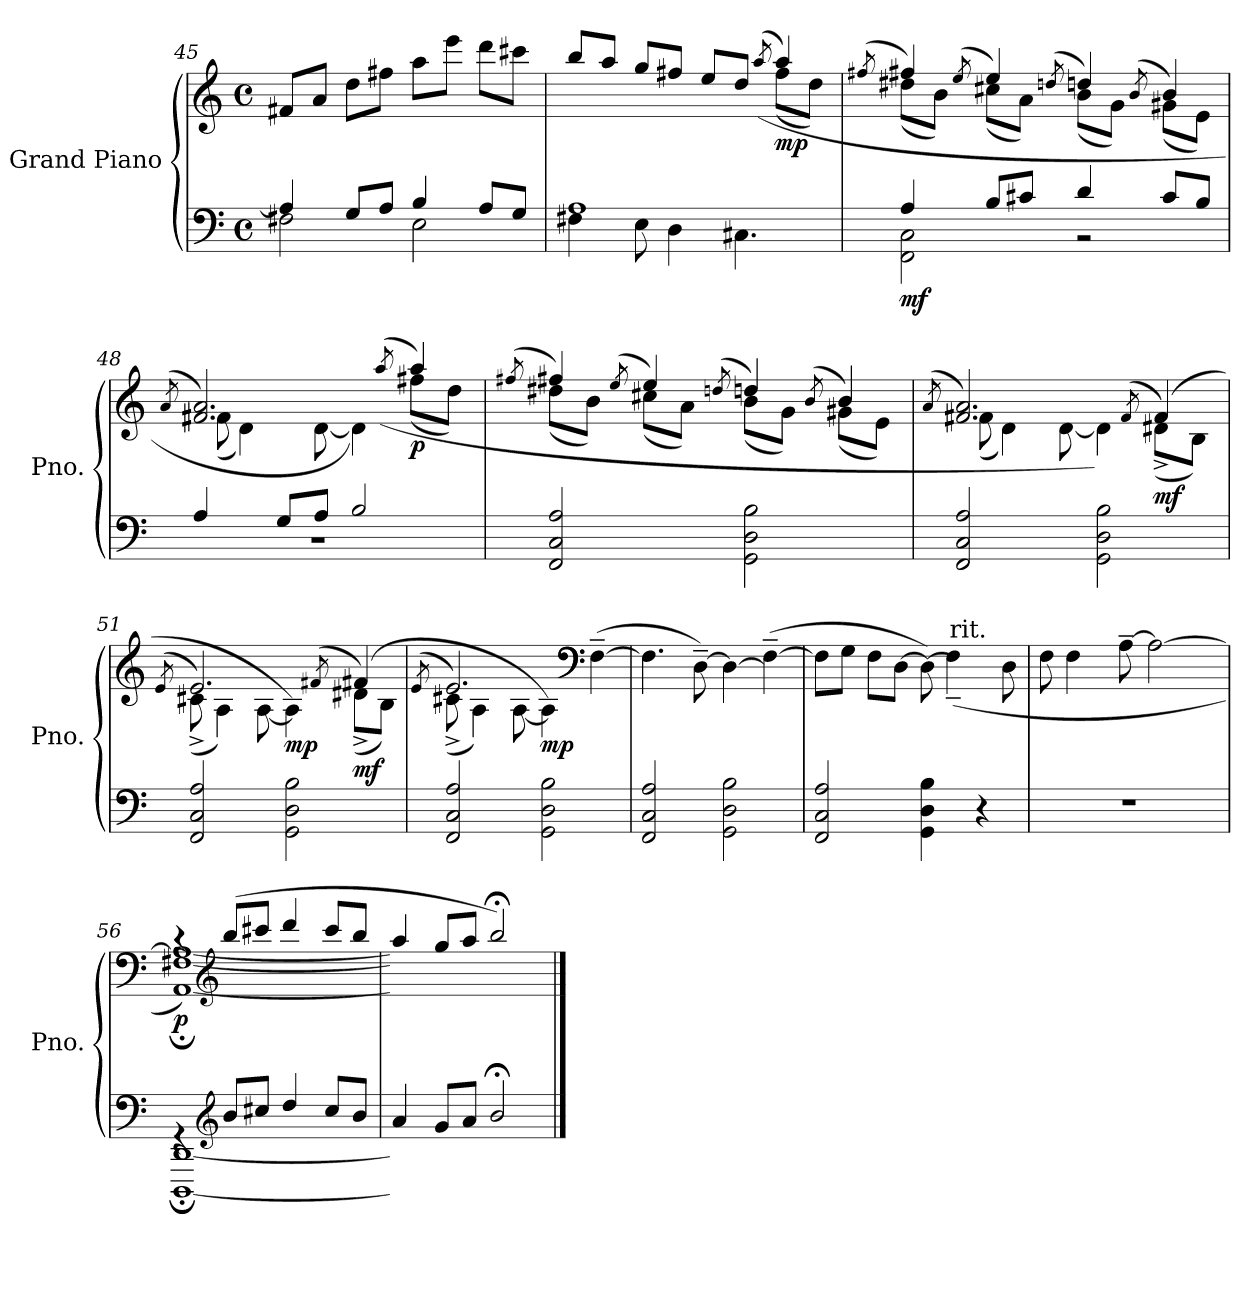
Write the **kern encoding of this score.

**kern	**kern	**dynam
*part1	*part1	*part1
*staff2	*staff1	*staff1/2
*I"Grand Piano	*	*
*I'Pno.	*	*
*clefF4	*clefG2	*
*k[]	*k[]	*
*M4/4	*M4/4	*
*met(c)	*met(c)	*
=45	=45	=45
*^	*	*
4A/]	2F#X\	8f#X/L	.
.	.	8a/J	.
8G/L	.	8dd\L	.
8A/J	.	8ff#X\J	.
4B/	2E\	8aa\L	.
.	.	8eee\J	.
8A/L	.	8ddd\L	.
8G/J	.	8ccc#X\J	.
!!LO:LB:g=z
=46	=46	=46	=46
*	*	*^	*
1A	4F#X\	8bb/L	2.ryy	.
.	.	8aa/J	.	.
.	8E\	8gg/L	.	.
.	4D\	8ff#X/J	.	.
.	.	8ee/L	.	.
.	4.C#X\	8dd/J	.	.
.	.	(>(>8qaa/	.	.
!	!	!	!	!LO:DY:b
.	.	4aa/)	(<8ff#\L	mp
.	.	.	8dd\J)	.
=47	=47	=47	=47	=47
.	.	(>8qff#X/	.	.
!	!	!	!	!LO:DY:b=2
4A/	2FF\ 2C\	4ff#/)	(<8dd#X\L	mf
.	.	.	8b\J)	.
.	.	(>8qee/	.	.
8B/L	.	4ee/)	(<8cc#X\L	.
8c#X/J	.	.	8a\J)	.
.	.	(>8qddn/	.	.
4d/	2r	4dd/)	(<8b\L	.
.	.	.	8g\J)	.
.	.	(>8qb/	.	.
8c#/L	.	4b/)	(<8g#X\L	.
8B/J	.	.	8e\J)	.
=48	=48	=48	=48	=48
.	.	(>8qa/	.	.
4A/	1r	2.f#X/ 2.a/)	(<8f#\	.
.	.	.	4d\)	.
8G/L	.	.	.	.
8A/J	.	.	[8d\	.
2B/	.	.	4d\])	.
.	.	(>(>8qaa/	.	.
!	!	!	!	!LO:DY:b
.	.	4aa/)	(<8ff#X\L	p
.	.	.	8dd\J)	.
*v	*v	*	*	*
!!LO:LB:g=z	!!
=49	=49	=49	=49
.	(>8qff#X/	.	.
2FF/ 2C/ 2A/	4ff#/)	(<8dd#X\L	.
.	.	8b\J)	.
.	(>8qee/	.	.
.	4ee/)	(<8cc#X\L	.
.	.	8a\J)	.
.	(>8qddn/	.	.
2GG\ 2D\ 2B\	4dd/)	(<8b\L	.
.	.	8g\J)	.
.	(>8qb/	.	.
.	4b/)	(<8g#X\L	.
.	.	8e\J)	.
=50	=50	=50	=50
.	(>8qa/	.	.
2FF/ 2C/ 2A/	2.f#X/ 2.a/)	(<8f#\	.
.	.	4d\)	.
.	.	[8d\	.
2GG\ 2D\ 2B\	.	4d\])	.
.	(>8qf#/	.	.
!	!	!	!LO:DY:b
.	(>4f#/)	(<8d#X^\L	mf
.	.	8B\J)	.
=51	=51	=51	=51
.	(>8qe/	.	.
2FF/ 2C/ 2A/	2.e/)	(<8c#X^\	.
.	.	4A\)	.
.	.	[8A\	.
!	!	!	!LO:DY:b
2GG\ 2D\ 2B\	.	4A\])	mp
.	(>8qf#X/	.	.
!	!	!	!LO:DY:b
.	(>4f#/)	(<8d#X^\L	mf
.	.	8B\J)	.
=52	=52	=52	=52
.	(>8qe/	.	.
2FF/ 2C/ 2A/	2.e/)	(<8c#X^\	.
.	.	4A\)	.
.	.	[8A\	.
!	!	!	!LO:DY:b
2GG\ 2D\ 2B\	.	4A\])	mp
*	*clefF4	*	*
.	4ryy	(>[4F~\	.
!!LO:LB:g=z	!!
=53	=53	=53	=53
2FF/ 2C/ 2A/	2.ryy	4.F\]	.
.	.	[8D~\)	.
2GG\ 2D\ 2B\	.	4D\_	.
.	(>[4F~\	4D\yy]	.
=54	=54	=54	=54
2FF/ 2C/ 2A/	8F\L]	8ryy	.
*	*v	*v	*
.	8G\J	.
.	8F\L	.
.	[8D\J	.
4GG\ 4D\ 4B\	8D\_)	.
*	*MM104	*
*	*^	*
!	!LO:TX:a:t=rit.	!	!
.	8D/yy]	(>4F~\	.
4r	4ryy	.	.
.	.	8D\	.
=55	=55	=55	=55
*	*MM100	*	*
1r	4ryy	8F\	.
.	.	4F\	.
*	*MM96	*	*
.	4ryy	.	.
.	.	[8A~\	.
*	*MM92	*	*
.	4ryy	2A\_	.
*	*MM88	*	*
.	4ryy	.	.
=56	=56	=56	=56
*	*MM84	*	*
*^	*	*	*
!	!	!	!	!LO:DY:b
4rGG	[1DDD; [1DD;	4rc	[1AA; [1F#X; 1A_;)	p
*clefG2	*	*clefG2	*	*
*	*	*MM80	*	*
!	!	!	!	!LO:DY:b
!	!	!	!	!LO:DY:n=1:b
8b/L	.	(>8bb/L	.	pp other-dynamics
8cc#X/J	.	8ccc#X/J	.	.
*	*	*MM76	*	*
4dd/	.	4ddd/	.	.
*	*	*MM72	*	*
8cc#/L	.	8ccc#/L	.	.
8b/J	.	8bb/J	.	.
=57	=57	=57	=57	=57
*	*	*MM68	*	*
4a/	2DDD/yy_ 2DD/yy_	4aa/	2AA/yy_ 2F#/yy_ 2A/yy_	.
*	*	*MM64	*	*
8g/L	.	8gg/L	.	.
8a/J	.	8aa/J	.	.
*	*	*MM60	*	*
2b;</	2DDD/yy]; 2DD/yy];	2bb;</)	2AA/yy]; 2F#/yy]; 2A/yy];	.
*v	*v	*	*	*
*	*v	*v	*
==	==	==
*-	*-	*-
